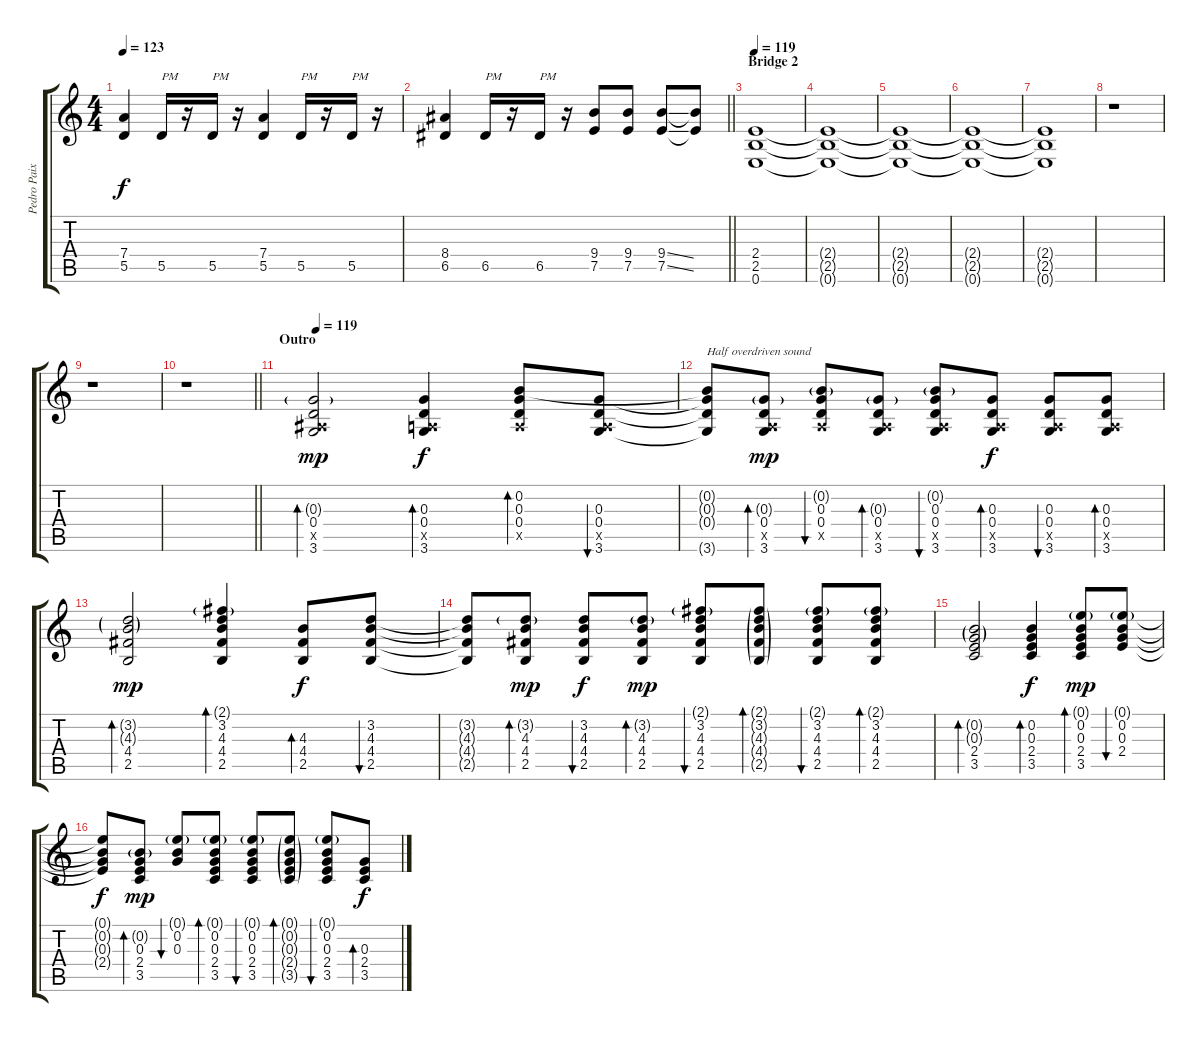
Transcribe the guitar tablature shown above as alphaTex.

\track ("" "Pedro Paix") {instrument overdrivenguitar}
\staff {score tabs}
\tuning (E4 B3 G3 D3 A2 E2) {hide}
\ts (4 4)
\tempo 123
\clef g2
\ks c
(7.4 5.5).4{dy f} 5.5.16{txt "PM"} r.16 5.5.16{txt "PM"} r.16 (7.4 5.5).4 5.5.16{txt "PM"} r.16 5.5.16{txt "PM"} r.16 |
\barLineRight lightlight
(8.4 6.5).4 6.5.16{txt "PM"} r.16 6.5.16{txt "PM"} r.16 (9.4 7.5).8 (9.4 7.5).8 (9.4{ss} 7.5{ss}).8 (9.4{t} 7.5{t}).8 |
\section ("" "Bridge 2")
\tempo 119
(2.4 2.5 0.6).1 |
(2.4{t} 2.5{t} 0.6{t}).1 |
(2.4{t} 2.5{t} 0.6{t}).1{volume 0} |
(2.4{t} 2.5{t} 0.6{t}).1 |
(2.4{t} 2.5{t} 0.6{t}).1 |
r.1 |
r.1 |
\barLineRight lightlight
r.1 |
\section ("" "Outro")
\tempo 119
(0.3{g} 0.4 1.5{x} 3.6).2{bd 30 dy mp volume 10 balance 8 instrument electricguitarjazz} (0.3 0.4 0.5{x} 3.6).4{bd 30 dy f} (0.2 0.3 0.4 0.5{x}).8{bd 30} (0.3 0.4 0.5{x} 3.6).8{bu 30} |
(0.2{t} 0.3{t} 0.4{t} 3.6{t}).8{txt "Half overdriven sound"} (0.3{g} 0.4 0.5{x} 3.6).8{bd 30 dy mp} (0.2{g} 0.3 0.4 0.5{x}).8{bu 30} (0.3{g} 0.4 0.5{x} 3.6).8{bd 30} (0.2{g} 0.3 0.4 0.5{x} 3.6).8{bu 30} (0.3 0.4 0.5{x} 3.6).8{bd 30 dy f} (0.3 0.4 0.5{x} 3.6).8{bu 30} (0.3 0.4 0.5{x} 3.6).8{bd 60} |
(3.2{g} 4.3{g} 4.4 2.5).2{bd 30 dy mp} (2.1{g} 3.2 4.3 4.4 2.5).4{bd 30} (4.3 4.4 2.5).8{bd 30 dy f} (3.2 4.3 4.4 2.5).8{bu 30} |
(3.2{t} 4.3{t} 4.4{t} 2.5{t}).8 (3.2{g} 4.3 4.4 2.5).8{bd 30 dy mp} (3.2 4.3 4.4 2.5).8{bu 30 dy f} (3.2{g} 4.3 4.4 2.5).8{bd 30 dy mp} (2.1{g} 3.2 4.3 4.4 2.5).8{bu 30} (2.1{g} 3.2{g} 4.3{g} 4.4{g} 2.5{g}).8{bd 30} (2.1{g} 3.2 4.3 4.4 2.5).8{bu 30} (2.1{g} 3.2 4.3 4.4 2.5).8{bd 30} |
(0.2{g} 0.3{g} 2.4 3.5).2{bd 30} (0.2 0.3 2.4 3.5).4{bd 30 dy f} (0.1{g} 0.2 0.3 2.4 3.5).8{bd 30 dy mp} (0.1{g} 0.2 0.3 2.4).8{bu 30} |
(0.1{t} 0.2{t} 0.3{t} 2.4{t}).8{dy f} (0.2{g} 0.3 2.4 3.5).8{bd 30 dy mp} (0.1{g} 0.2 0.3).8{bu 30} (0.1{g} 0.2 0.3 2.4 3.5).8{bd 30} (0.1{g} 0.2 0.3 2.4 3.5).8{bu 30} (0.1{g} 0.2{g} 0.3{g} 2.4{g} 3.5{g}).8{bd 30} (0.1{g} 0.2 0.3 2.4 3.5).8{bu 30} (0.3 2.4 3.5).8{bd 30 dy f}
